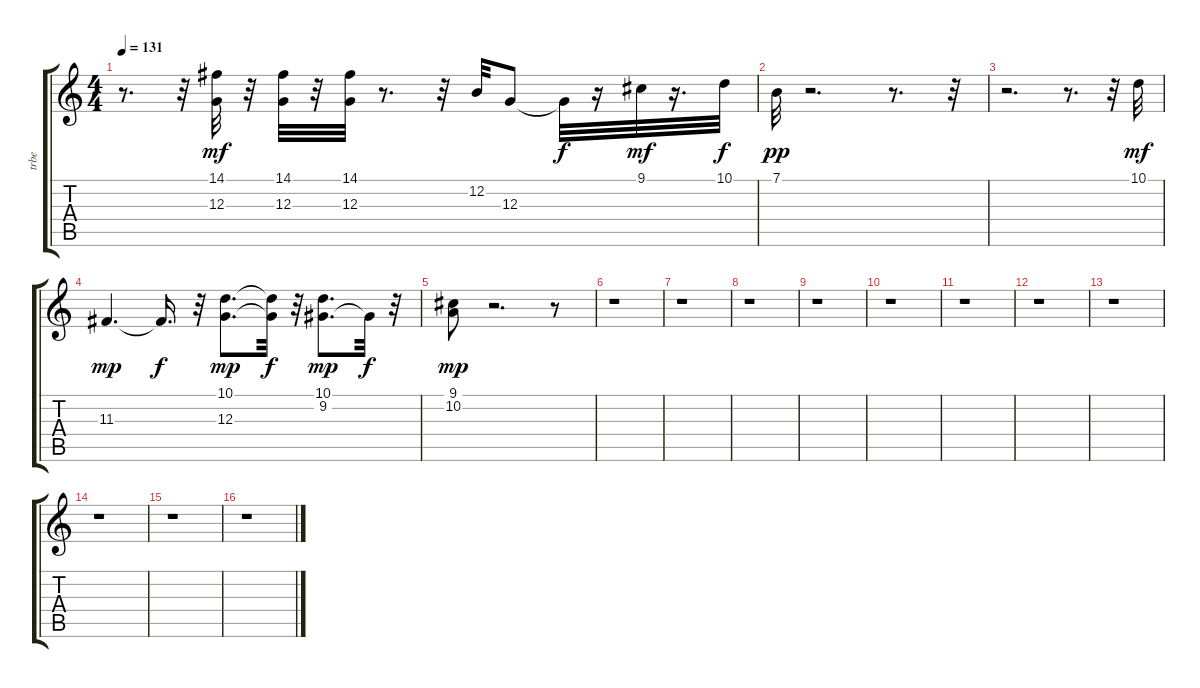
\track ("trbe" "trbe") {instrument trumpet}
\staff {score tabs}
\tuning (E4 B3 G3 D3 A2 E2) {hide}
\ts (4 4)
\tempo 131
\clef g2
\ks c
r.8{d dy f} r.32 (14.1 12.3).32{dy mf} r.32 (14.1 12.3).32 r.32 (14.1 12.3).32 r.8{d} r.32 12.2.32 12.3.8 12.3{t}.32{dy f} r.16 9.1.32{dy mf} r.16{d} 10.1.32{dy f} |
7.1.32{dy pp} r.2{d} r.8{d} r.32 |
r.2{d} r.8{d} r.32 10.1.32{dy mf} |
11.3.4{d dy mp} 11.3{t}.16{d dy f} r.32 (10.1 12.3).8{d dy mp} (10.1{t} 12.3{t}).32{dy f} r.32 (10.1 9.2).8{d dy mp} 9.2{t}.32{dy f} r.32 |
(9.1 10.2).8{dy mp} r.2{d} r.8 |
r.1 |
r.1 |
r.1 |
r.1 |
r.1 |
r.1 |
r.1 |
r.1 |
r.1 |
r.1 |
r.1
